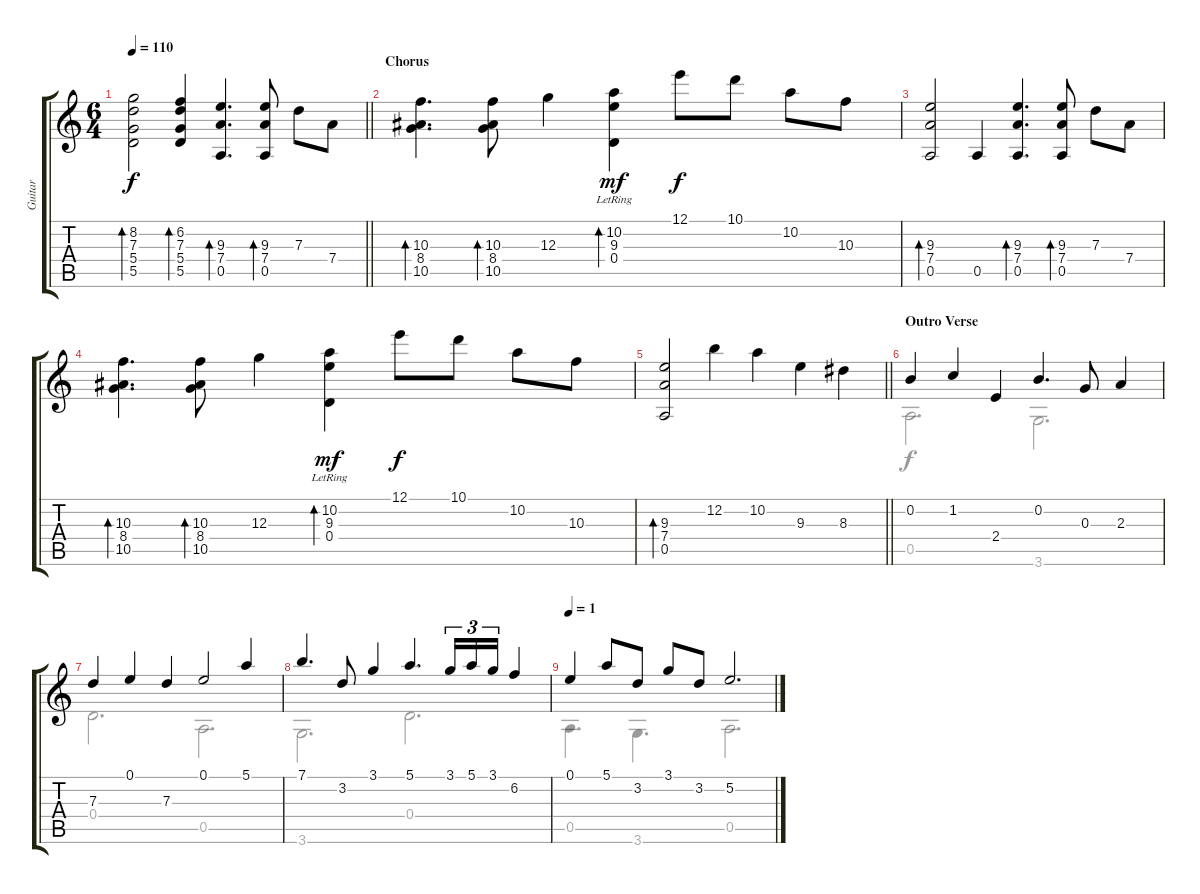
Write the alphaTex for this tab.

\track ("Guitar" "Guitar") {instrument acousticguitarnylon}
\staff {score tabs}
\tuning (E4 B3 G3 D3 A2 E2) {hide}
\voice
\ts (6 4)
\tempo 110
\clef g2
\barLineRight lightlight
\ks c
(8.2 7.3 5.4 5.5).2{bd 60 dy f} (6.2 7.3 5.4 5.5).4{bd 60} (9.3 7.4 0.5).4{d bd 120} (9.3 7.4 0.5).8{bd 120} 7.3.8 7.4.8 |
\section ("" "Chorus")
(10.3 8.4 10.5).4{d bd 120} (10.3 8.4 10.5).8{bd 120} 12.3.4 (10.2 9.3 0.4{lr}).4{bd 120 dy mf} 12.1.8{dy f} 10.1.8 10.2.8 10.3.8 |
(9.3 7.4 0.5).2{bd 120} 0.5.4 (9.3 7.4 0.5).4{d bd 120} (9.3 7.4 0.5).8{bd 120} 7.3.8 7.4.8 |
(10.3 8.4 10.5).4{d bd 120} (10.3 8.4 10.5).8{bd 120} 12.3.4 (10.2 9.3 0.4{lr}).4{bd 120 dy mf} 12.1.8{dy f} 10.1.8 10.2.8 10.3.8 |
\barLineRight lightlight
(9.3 7.4 0.5).2{bd 120} 12.2.4 10.2.4 9.3.4 8.3.4 |
\section ("" "Outro Verse")
0.2.4 1.2.4 2.4.4 0.2.4{d} 0.3.8 2.3.4 |
7.3.4 0.1.4 7.3.4 0.1.2 5.1.4 |
7.1.4{d} 3.2.8 3.1.4 5.1.4{d} 3.1.16{tu (3 2)} 5.1.16{tu (3 2)} 3.1.16{tu (3 2)} 6.2.4 |
\tempo 1
0.1.4 5.1.8 3.2.8 3.1.8 3.2.8 5.2.2{d}
\voice
\clef g2
\ottava regular
\simile none
\barLineRight lightlight
\ks c
|
|
|
|
\barLineRight lightlight
|
0.5.2{d} 3.6.2{d} |
0.4.2{d} 0.5.2{d} |
3.6.2{d} 0.4.2{d} |
0.5.4{d} 3.6.4{d} 0.5.2{d}
